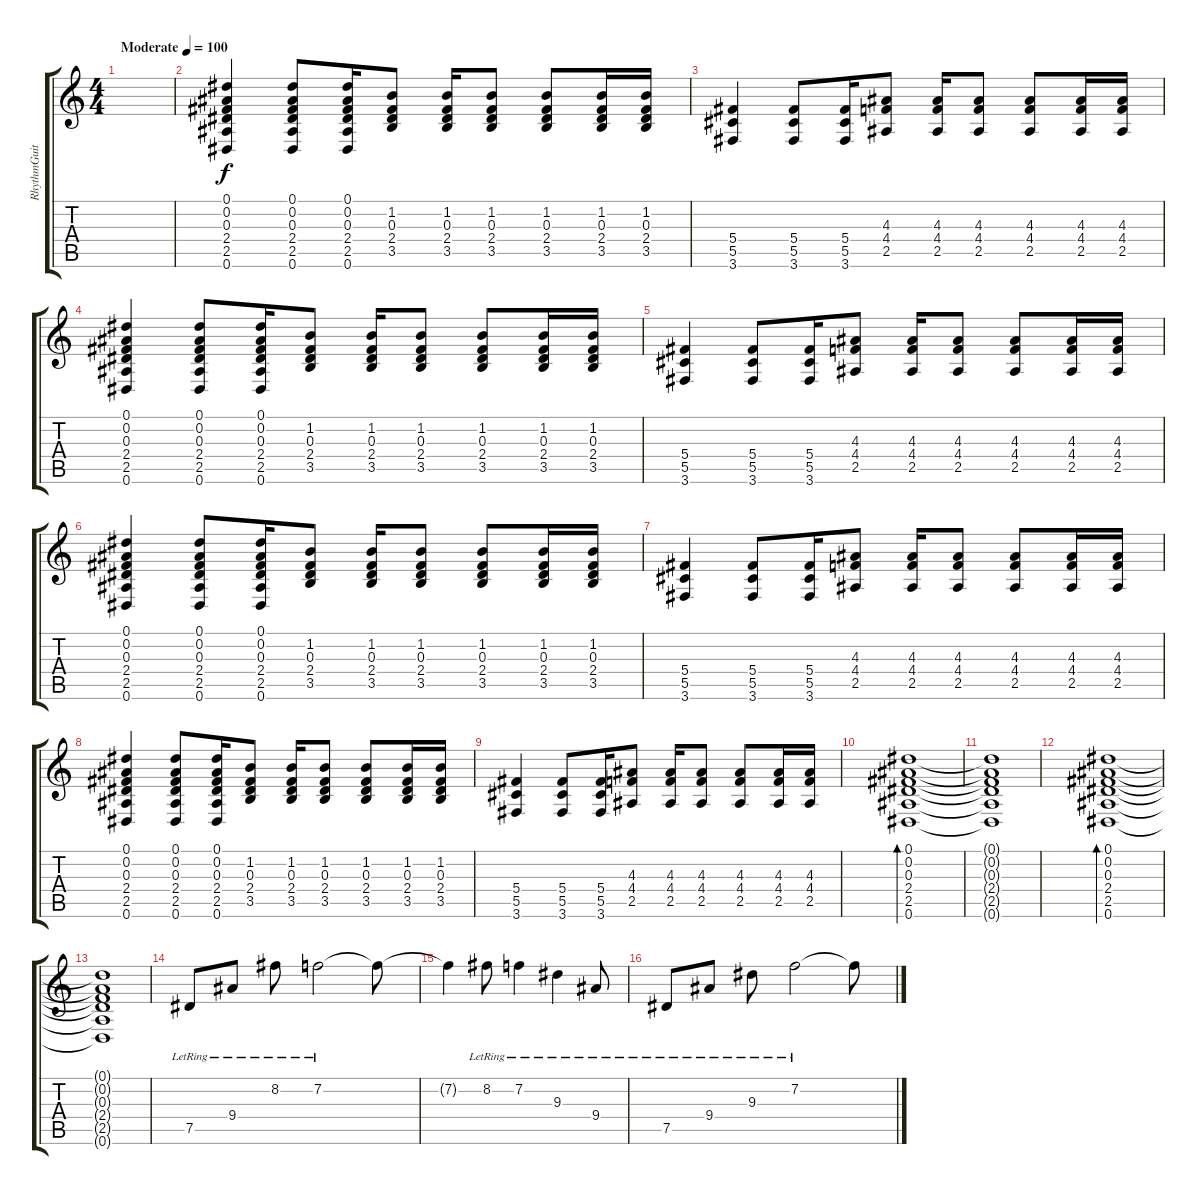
\track ("RhythmGuitar01" "RhythmGuit") {instrument electricguitarclean}
\staff {score tabs}
\tuning (Eb4 Bb3 Gb3 Db3 Ab2 Eb2) {hide}
\ts (4 4)
\tempo (100 "Moderate")
\clef g2
\ks c
|
(0.1 0.2 0.3 2.4 2.5 0.6).4 (0.1 0.2 0.3 2.4 2.5 0.6).8 (0.1 0.2 0.3 2.4 2.5 0.6).16 (1.2 0.3 2.4 3.5).8 (1.2 0.3 2.4 3.5).16 (1.2 0.3 2.4 3.5).8 (1.2 0.3 2.4 3.5).8 (1.2 0.3 2.4 3.5).16 (1.2 0.3 2.4 3.5).16 |
(5.4 5.5 3.6).4 (5.4 5.5 3.6).8 (5.4 5.5 3.6).16 (4.3 4.4 2.5).8 (4.3 4.4 2.5).16 (4.3 4.4 2.5).8 (4.3 4.4 2.5).8 (4.3 4.4 2.5).16 (4.3 4.4 2.5).16 |
(0.1 0.2 0.3 2.4 2.5 0.6).4 (0.1 0.2 0.3 2.4 2.5 0.6).8 (0.1 0.2 0.3 2.4 2.5 0.6).16 (1.2 0.3 2.4 3.5).8 (1.2 0.3 2.4 3.5).16 (1.2 0.3 2.4 3.5).8 (1.2 0.3 2.4 3.5).8 (1.2 0.3 2.4 3.5).16 (1.2 0.3 2.4 3.5).16 |
(5.4 5.5 3.6).4 (5.4 5.5 3.6).8 (5.4 5.5 3.6).16 (4.3 4.4 2.5).8 (4.3 4.4 2.5).16 (4.3 4.4 2.5).8 (4.3 4.4 2.5).8 (4.3 4.4 2.5).16 (4.3 4.4 2.5).16 |
(0.1 0.2 0.3 2.4 2.5 0.6).4 (0.1 0.2 0.3 2.4 2.5 0.6).8 (0.1 0.2 0.3 2.4 2.5 0.6).16 (1.2 0.3 2.4 3.5).8 (1.2 0.3 2.4 3.5).16 (1.2 0.3 2.4 3.5).8 (1.2 0.3 2.4 3.5).8 (1.2 0.3 2.4 3.5).16 (1.2 0.3 2.4 3.5).16 |
(5.4 5.5 3.6).4 (5.4 5.5 3.6).8 (5.4 5.5 3.6).16 (4.3 4.4 2.5).8 (4.3 4.4 2.5).16 (4.3 4.4 2.5).8 (4.3 4.4 2.5).8 (4.3 4.4 2.5).16 (4.3 4.4 2.5).16 |
(0.1 0.2 0.3 2.4 2.5 0.6).4 (0.1 0.2 0.3 2.4 2.5 0.6).8 (0.1 0.2 0.3 2.4 2.5 0.6).16 (1.2 0.3 2.4 3.5).8 (1.2 0.3 2.4 3.5).16 (1.2 0.3 2.4 3.5).8 (1.2 0.3 2.4 3.5).8 (1.2 0.3 2.4 3.5).16 (1.2 0.3 2.4 3.5).16 |
(5.4 5.5 3.6).4 (5.4 5.5 3.6).8 (5.4 5.5 3.6).16 (4.3 4.4 2.5).8 (4.3 4.4 2.5).16 (4.3 4.4 2.5).8 (4.3 4.4 2.5).8 (4.3 4.4 2.5).16 (4.3 4.4 2.5).16 |
(0.1 0.2 0.3 2.4 2.5 0.6).1{bd 240} |
(0.1{t} 0.2{t} 0.3{t} 2.4{t} 2.5{t} 0.6{t}).1 |
(0.1 0.2 0.3 2.4 2.5 0.6).1{bd 240} |
(0.1{t} 0.2{t} 0.3{t} 2.4{t} 2.5{t} 0.6{t}).1 |
7.5{lr}.8 9.4{lr}.8 8.2{lr}.8 7.2{lr}.2 7.2{t}.8 |
7.2{t}.4 8.2{lr}.8 7.2{lr}.4 9.3{lr}.4 9.4{lr}.8 |
7.5{lr}.8 9.4{lr}.8 9.3{lr}.8 7.2{lr}.2 7.2{t}.8
